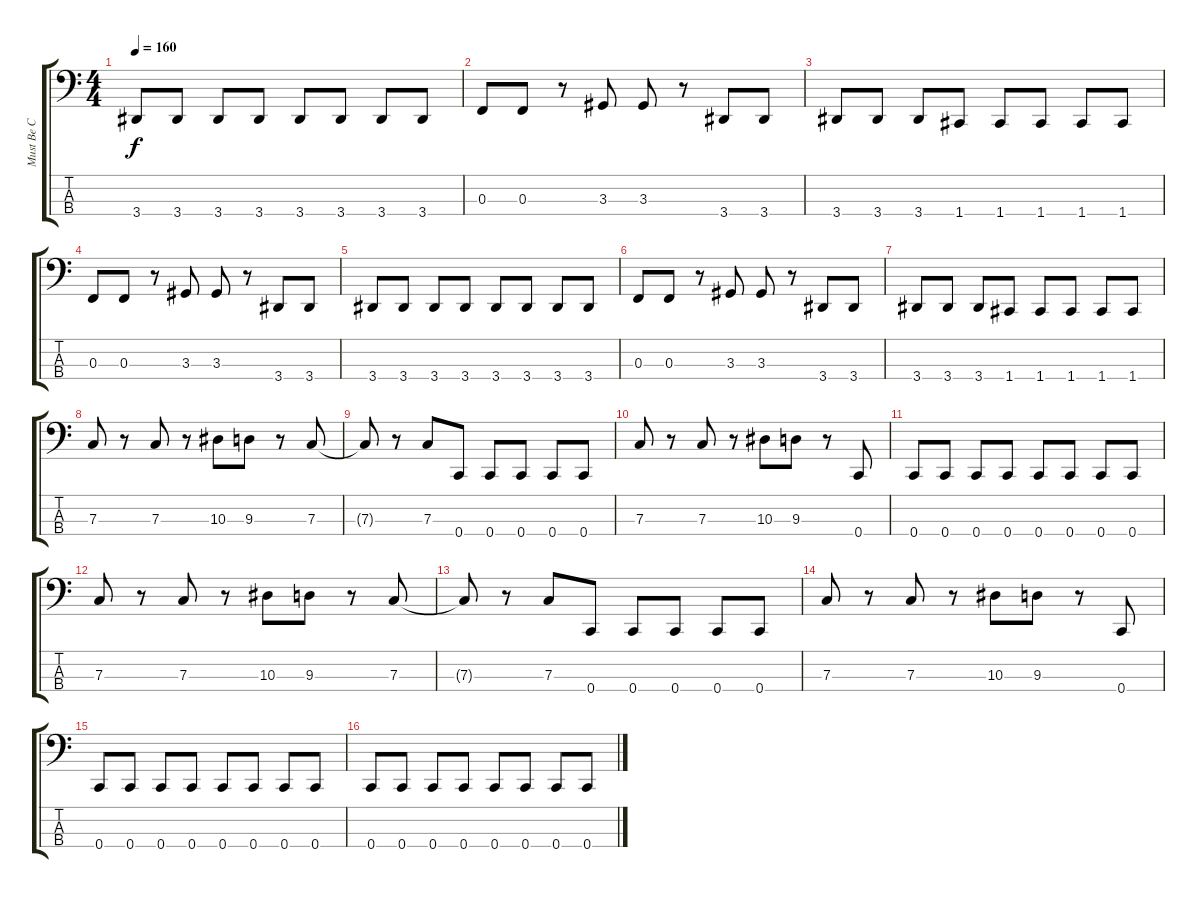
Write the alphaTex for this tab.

\track ("Must Be C Tuned" "Must Be C ") {instrument electricbassfinger}
\staff {score tabs}
\tuning (Eb2 Bb1 F1 C1) {hide}
\ts (4 4)
\tempo 160
\clef f4
\ks c
3.4.8{dy f} 3.4.8 3.4.8 3.4.8 3.4.8 3.4.8 3.4.8 3.4.8 |
0.3.8 0.3.8 r.8 3.3.8 3.3.8 r.8 3.4.8 3.4.8 |
3.4.8 3.4.8 3.4.8 1.4.8 1.4.8 1.4.8 1.4.8 1.4.8 |
0.3.8 0.3.8 r.8 3.3.8 3.3.8 r.8 3.4.8 3.4.8 |
3.4.8 3.4.8 3.4.8 3.4.8 3.4.8 3.4.8 3.4.8 3.4.8 |
0.3.8 0.3.8 r.8 3.3.8 3.3.8 r.8 3.4.8 3.4.8 |
3.4.8 3.4.8 3.4.8 1.4.8 1.4.8 1.4.8 1.4.8 1.4.8 |
7.3.8 r.8 7.3.8 r.8 10.3.8 9.3.8 r.8 7.3.8 |
7.3{t}.8 r.8 7.3.8 0.4.8 0.4.8 0.4.8 0.4.8 0.4.8 |
7.3.8 r.8 7.3.8 r.8 10.3.8 9.3.8 r.8 0.4.8 |
0.4.8 0.4.8 0.4.8 0.4.8 0.4.8 0.4.8 0.4.8 0.4.8 |
7.3.8 r.8 7.3.8 r.8 10.3.8 9.3.8 r.8 7.3.8 |
7.3{t}.8 r.8 7.3.8 0.4.8 0.4.8 0.4.8 0.4.8 0.4.8 |
7.3.8 r.8 7.3.8 r.8 10.3.8 9.3.8 r.8 0.4.8 |
0.4.8 0.4.8 0.4.8 0.4.8 0.4.8 0.4.8 0.4.8 0.4.8 |
0.4.8 0.4.8 0.4.8 0.4.8 0.4.8 0.4.8 0.4.8 0.4.8
